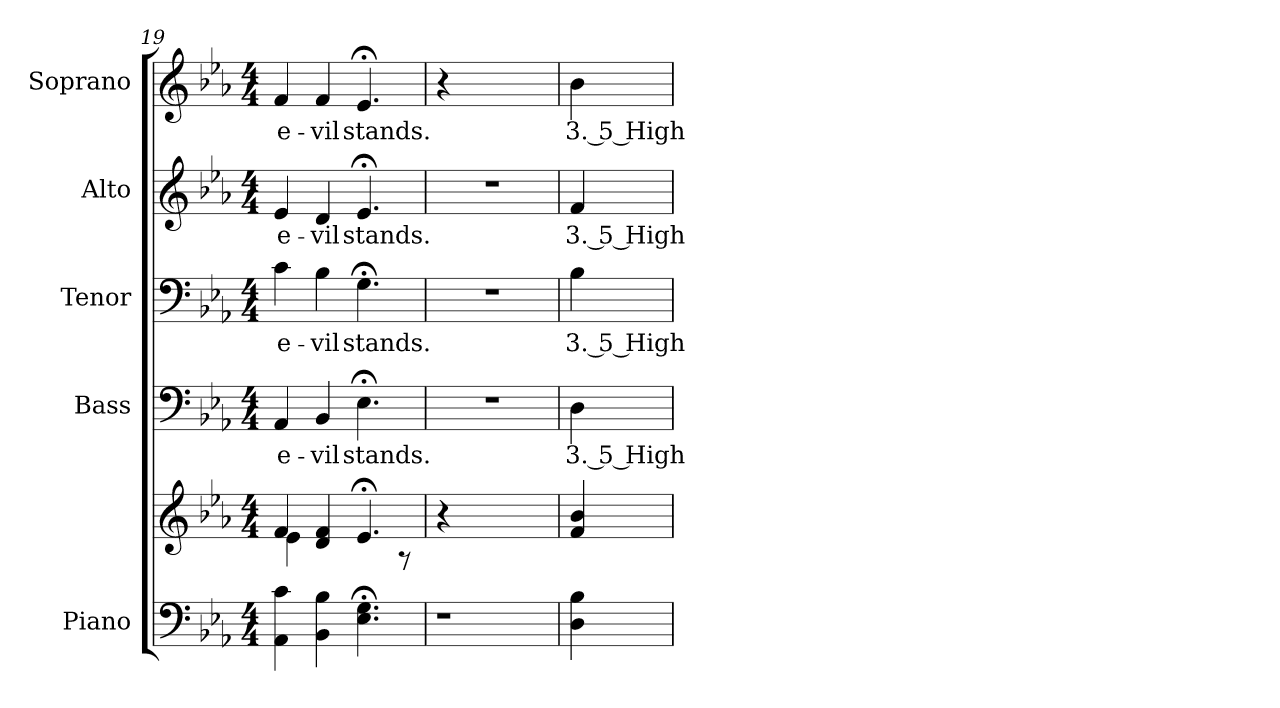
**kern	**kern	**kern	**text	**kern	**text	**kern	**text	**kern	**text
*part5	*part5	*part4	*part4	*part3	*part3	*part2	*part2	*part1	*part1
*staff6	*staff5	*staff4	*staff4	*staff3	*staff3	*staff2	*staff2	*staff1	*staff1
*I"Piano	*	*I"Bass	*	*I"Tenor	*	*I"Alto	*	*I"Soprano	*
*I'Pno.	*	*I'B.	*	*I'T.	*	*I'A.	*	*I'S.	*
*clefF4	*clefG2	*clefF4	*	*clefF4	*	*clefG2	*	*clefG2	*
*k[b-e-a-]	*k[b-e-a-]	*k[b-e-a-]	*	*k[b-e-a-]	*	*k[b-e-a-]	*	*k[b-e-a-]	*
*E-:	*E-:	*E-:	*	*E-:	*	*E-:	*	*E-:	*
*M4/4	*M4/4	*M4/4	*	*M4/4	*	*M4/4	*	*M4/4	*
=19	=19	=19	=19	=19	=19	=19	=19	=19	=19
*	*^	*	*	*	*	*	*	*	*
!	!	!	!	!LO:LY:b:color=#000000	!	!	!	!	!	!
!	!	!	!	!	!	!LO:LY:b:color=#000000	!	!	!	!
!	!	!	!	!	!	!	!	!LO:LY:b:color=#000000	!	!
!	!	!	!	!	!	!	!	!	!	!LO:LY:b:color=#000000
4AA-i\ 4ci	4fi/	4e-i\	4AA-i/	e-	4ci\	e-	4e-i/	e-	4fi/	e-
!	!	!	!	!LO:LY:b:color=#000000	!	!	!	!	!	!
!	!	!	!	!	!	!LO:LY:b:color=#000000	!	!	!	!
!	!	!	!	!	!	!	!	!LO:LY:b:color=#000000	!	!
!	!	!	!	!	!	!	!	!	!	!LO:LY:b:color=#000000
4BB-i\ 4B-i	4di/ 4fi	4ryy	4BB-i/	-vil	4B-i\	-vil	4di/	-vil	4fi/	-vil
!	!	!	!	!LO:LY:b:color=#000000	!	!	!	!	!	!
!	!	!	!	!	!	!LO:LY:b:color=#000000	!	!	!	!
!	!	!	!	!	!	!	!	!LO:LY:b:color=#000000	!	!
!	!	!	!	!	!	!	!	!	!	!LO:LY:b:color=#000000
4.E-i\; 4.Gi;	4.e-;i/	4ryy	4.E-;i\	stands.	4.G;i\	stands.	4.e-;i/	stands.	4.e-;i/	stands.
.	.	8r	.	.	.	.	.	.	.	.
=20	=20	=20	=20	=20	=20	=20	=20	=20	=20	=20
!LO:N:vis=1	!LO:N:vis=1	!	!LO:N:vis=1	!	!LO:N:vis=1	!	!LO:N:vis=1	!	!	!
*	*v	*v	*	*	*	*	*	*	*	*
4r	4r	1r	.	1r	.	1r	.	4r	.
2.ryy	2.ryy	.	.	.	.	.	.	2.ryy	.
=21	=21	=21	=21	=21	=21	=21	=21	=21	=21
!	!	!	!LO:LY:b:color=#000000	!	!	!	!	!	!
!	!	!	!	!	!LO:LY:b:color=#000000	!	!	!	!
!	!	!	!	!	!	!	!LO:LY:b:color=#000000	!	!
!	!	!	!	!	!	!	!	!	!LO:LY:b:color=#000000
4Di\ 4B-i	4fi/ 4b-i	4Di\	3. 5 High	4B-i\	3. 5 High	4fi/	3. 5 High	4b-i\	3. 5 High
=	=	=	=	=	=	=	=	=	=
*-	*-	*-	*-	*-	*-	*-	*-	*-	*-
